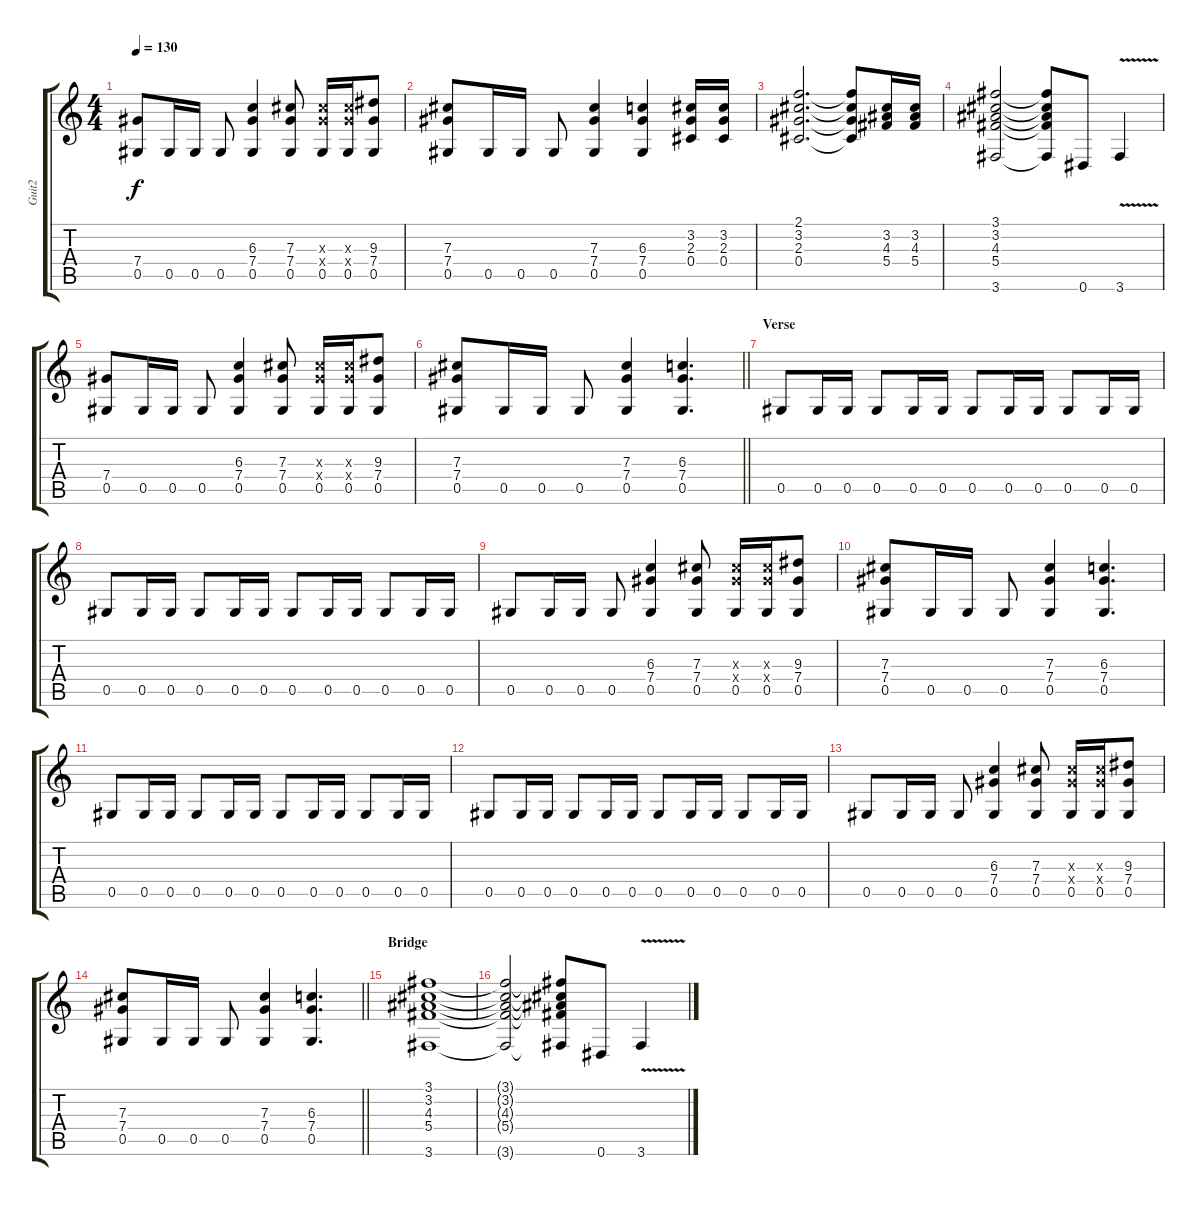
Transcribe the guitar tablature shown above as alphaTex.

\track ("Guit2" "Guit2") {instrument overdrivenguitar}
\staff {score tabs}
\tuning (Eb4 Bb3 Gb3 Db3 Ab2 Eb2) {hide}
\ts (4 4)
\tempo 130
\clef g2
\ks c
(7.4 0.5).8{dy f} 0.5.16 0.5.16 0.5.8 (6.3 7.4 0.5).4 (7.3 7.4 0.5).8 (7.3{x} 7.4{x} 0.5).16 (7.3{x} 7.4{x} 0.5).16 (9.3 7.4 0.5).8 |
(7.3 7.4 0.5).8 0.5.16 0.5.16 0.5.8 (7.3 7.4 0.5).4 (6.3 7.4 0.5).4 (3.2 2.3 0.4).16 (3.2 2.3 0.4).16 |
(2.1 3.2 2.3 0.4).2{d} (2.1{t} 3.2{t} 2.3{t} 0.4{t}).8 (3.2 4.3 5.4).16 (3.2 4.3 5.4).16 |
(3.1 3.2 4.3 5.4 3.6).2 (3.1{t} 3.2{t} 4.3{t} 5.4{t} 3.6{t}).8 0.6.8 3.6{v}.4 |
(7.4 0.5).8 0.5.16 0.5.16 0.5.8 (6.3 7.4 0.5).4 (7.3 7.4 0.5).8 (7.3{x} 7.4{x} 0.5).16 (7.3{x} 7.4{x} 0.5).16 (9.3 7.4 0.5).8 |
\barLineRight lightlight
(7.3 7.4 0.5).8 0.5.16 0.5.16 0.5.8 (7.3 7.4 0.5).4 (6.3 7.4 0.5).4{d} |
\section ("" "Verse")
0.5.8 0.5.16 0.5.16 0.5.8 0.5.16 0.5.16 0.5.8 0.5.16 0.5.16 0.5.8 0.5.16 0.5.16 |
0.5.8 0.5.16 0.5.16 0.5.8 0.5.16 0.5.16 0.5.8 0.5.16 0.5.16 0.5.8 0.5.16 0.5.16 |
0.5.8 0.5.16 0.5.16 0.5.8 (6.3 7.4 0.5).4 (7.3 7.4 0.5).8 (7.3{x} 7.4{x} 0.5).16 (7.3{x} 7.4{x} 0.5).16 (9.3 7.4 0.5).8 |
(7.3 7.4 0.5).8 0.5.16 0.5.16 0.5.8 (7.3 7.4 0.5).4 (6.3 7.4 0.5).4{d} |
0.5.8 0.5.16 0.5.16 0.5.8 0.5.16 0.5.16 0.5.8 0.5.16 0.5.16 0.5.8 0.5.16 0.5.16 |
0.5.8 0.5.16 0.5.16 0.5.8 0.5.16 0.5.16 0.5.8 0.5.16 0.5.16 0.5.8 0.5.16 0.5.16 |
0.5.8 0.5.16 0.5.16 0.5.8 (6.3 7.4 0.5).4 (7.3 7.4 0.5).8 (7.3{x} 7.4{x} 0.5).16 (7.3{x} 7.4{x} 0.5).16 (9.3 7.4 0.5).8 |
\barLineRight lightlight
(7.3 7.4 0.5).8 0.5.16 0.5.16 0.5.8 (7.3 7.4 0.5).4 (6.3 7.4 0.5).4{d} |
\section ("" "Bridge")
(3.1 3.2 4.3 5.4 3.6).1 |
(3.1{t} 3.2{t} 4.3{t} 5.4{t} 3.6{t}).2 (3.1{t} 3.2{t} 4.3{t} 5.4{t} 3.6{t}).8 0.6.8 3.6{v}.4
